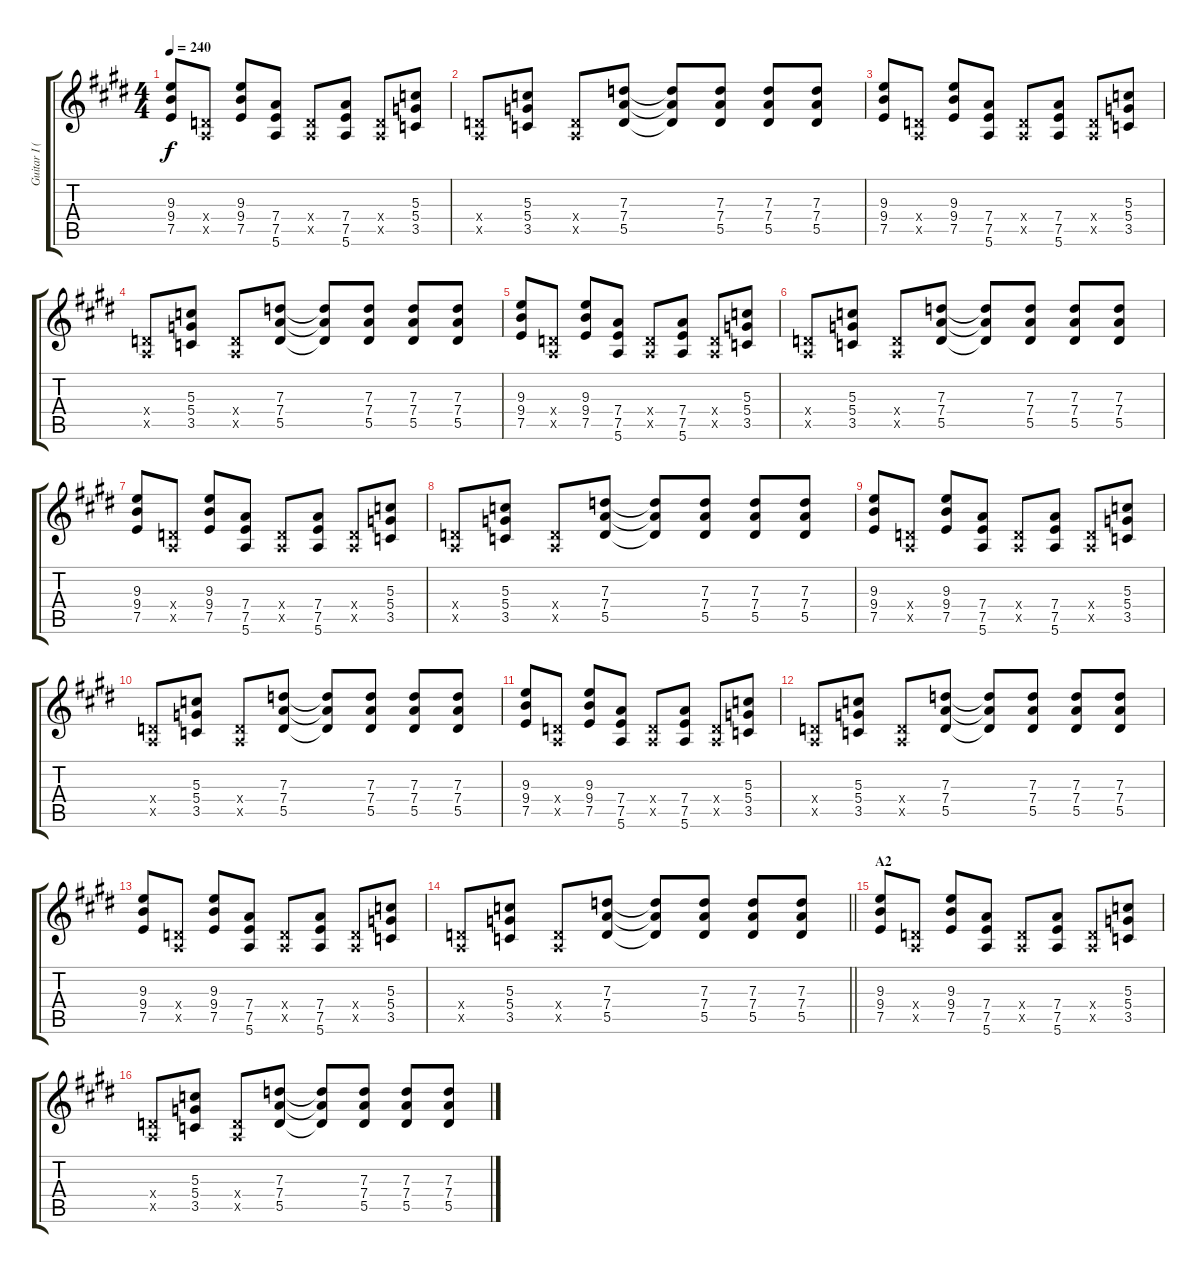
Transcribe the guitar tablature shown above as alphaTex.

\track ("Guitar I (Hirasawa Yui)" "Guitar I (") {instrument overdrivenguitar}
\staff {score tabs}
\tuning (E4 B3 G3 D3 A2 E2) {hide}
\ts (4 4)
\tempo 240
\clef g2
\ks e
(9.3 9.4 7.5).8{dy f} (0.4{x} 0.5{x}).8 (9.3 9.4 7.5).8 (7.4 7.5 5.6).8 (0.4{x} 0.5{x}).8 (7.4 7.5 5.6).8 (0.4{x} 0.5{x}).8 (5.3 5.4 3.5).8 |
(0.4{x} 0.5{x}).8 (5.3 5.4 3.5).8 (0.4{x} 0.5{x}).8 (7.3 7.4 5.5).8 (7.3{t} 7.4{t} 5.5{t}).8 (7.3 7.4 5.5).8 (7.3 7.4 5.5).8 (7.3 7.4 5.5).8 |
(9.3 9.4 7.5).8 (0.4{x} 0.5{x}).8 (9.3 9.4 7.5).8 (7.4 7.5 5.6).8 (0.4{x} 0.5{x}).8 (7.4 7.5 5.6).8 (0.4{x} 0.5{x}).8 (5.3 5.4 3.5).8 |
(0.4{x} 0.5{x}).8 (5.3 5.4 3.5).8 (0.4{x} 0.5{x}).8 (7.3 7.4 5.5).8 (7.3{t} 7.4{t} 5.5{t}).8 (7.3 7.4 5.5).8 (7.3 7.4 5.5).8 (7.3 7.4 5.5).8 |
(9.3 9.4 7.5).8 (0.4{x} 0.5{x}).8 (9.3 9.4 7.5).8 (7.4 7.5 5.6).8 (0.4{x} 0.5{x}).8 (7.4 7.5 5.6).8 (0.4{x} 0.5{x}).8 (5.3 5.4 3.5).8 |
(0.4{x} 0.5{x}).8 (5.3 5.4 3.5).8 (0.4{x} 0.5{x}).8 (7.3 7.4 5.5).8 (7.3{t} 7.4{t} 5.5{t}).8 (7.3 7.4 5.5).8 (7.3 7.4 5.5).8 (7.3 7.4 5.5).8 |
(9.3 9.4 7.5).8 (0.4{x} 0.5{x}).8 (9.3 9.4 7.5).8 (7.4 7.5 5.6).8 (0.4{x} 0.5{x}).8 (7.4 7.5 5.6).8 (0.4{x} 0.5{x}).8 (5.3 5.4 3.5).8 |
(0.4{x} 0.5{x}).8 (5.3 5.4 3.5).8 (0.4{x} 0.5{x}).8 (7.3 7.4 5.5).8 (7.3{t} 7.4{t} 5.5{t}).8 (7.3 7.4 5.5).8 (7.3 7.4 5.5).8 (7.3 7.4 5.5).8 |
(9.3 9.4 7.5).8 (0.4{x} 0.5{x}).8 (9.3 9.4 7.5).8 (7.4 7.5 5.6).8 (0.4{x} 0.5{x}).8 (7.4 7.5 5.6).8 (0.4{x} 0.5{x}).8 (5.3 5.4 3.5).8 |
(0.4{x} 0.5{x}).8 (5.3 5.4 3.5).8 (0.4{x} 0.5{x}).8 (7.3 7.4 5.5).8 (7.3{t} 7.4{t} 5.5{t}).8 (7.3 7.4 5.5).8 (7.3 7.4 5.5).8 (7.3 7.4 5.5).8 |
(9.3 9.4 7.5).8 (0.4{x} 0.5{x}).8 (9.3 9.4 7.5).8 (7.4 7.5 5.6).8 (0.4{x} 0.5{x}).8 (7.4 7.5 5.6).8 (0.4{x} 0.5{x}).8 (5.3 5.4 3.5).8 |
(0.4{x} 0.5{x}).8 (5.3 5.4 3.5).8 (0.4{x} 0.5{x}).8 (7.3 7.4 5.5).8 (7.3{t} 7.4{t} 5.5{t}).8 (7.3 7.4 5.5).8 (7.3 7.4 5.5).8 (7.3 7.4 5.5).8 |
(9.3 9.4 7.5).8 (0.4{x} 0.5{x}).8 (9.3 9.4 7.5).8 (7.4 7.5 5.6).8 (0.4{x} 0.5{x}).8 (7.4 7.5 5.6).8 (0.4{x} 0.5{x}).8 (5.3 5.4 3.5).8 |
\barLineRight lightlight
(0.4{x} 0.5{x}).8 (5.3 5.4 3.5).8 (0.4{x} 0.5{x}).8 (7.3 7.4 5.5).8 (7.3{t} 7.4{t} 5.5{t}).8 (7.3 7.4 5.5).8 (7.3 7.4 5.5).8 (7.3 7.4 5.5).8 |
\section ("" "A2")
(9.3 9.4 7.5).8 (0.4{x} 0.5{x}).8 (9.3 9.4 7.5).8 (7.4 7.5 5.6).8 (0.4{x} 0.5{x}).8 (7.4 7.5 5.6).8 (0.4{x} 0.5{x}).8 (5.3 5.4 3.5).8 |
(0.4{x} 0.5{x}).8 (5.3 5.4 3.5).8 (0.4{x} 0.5{x}).8 (7.3 7.4 5.5).8 (7.3{t} 7.4{t} 5.5{t}).8 (7.3 7.4 5.5).8 (7.3 7.4 5.5).8 (7.3 7.4 5.5).8
